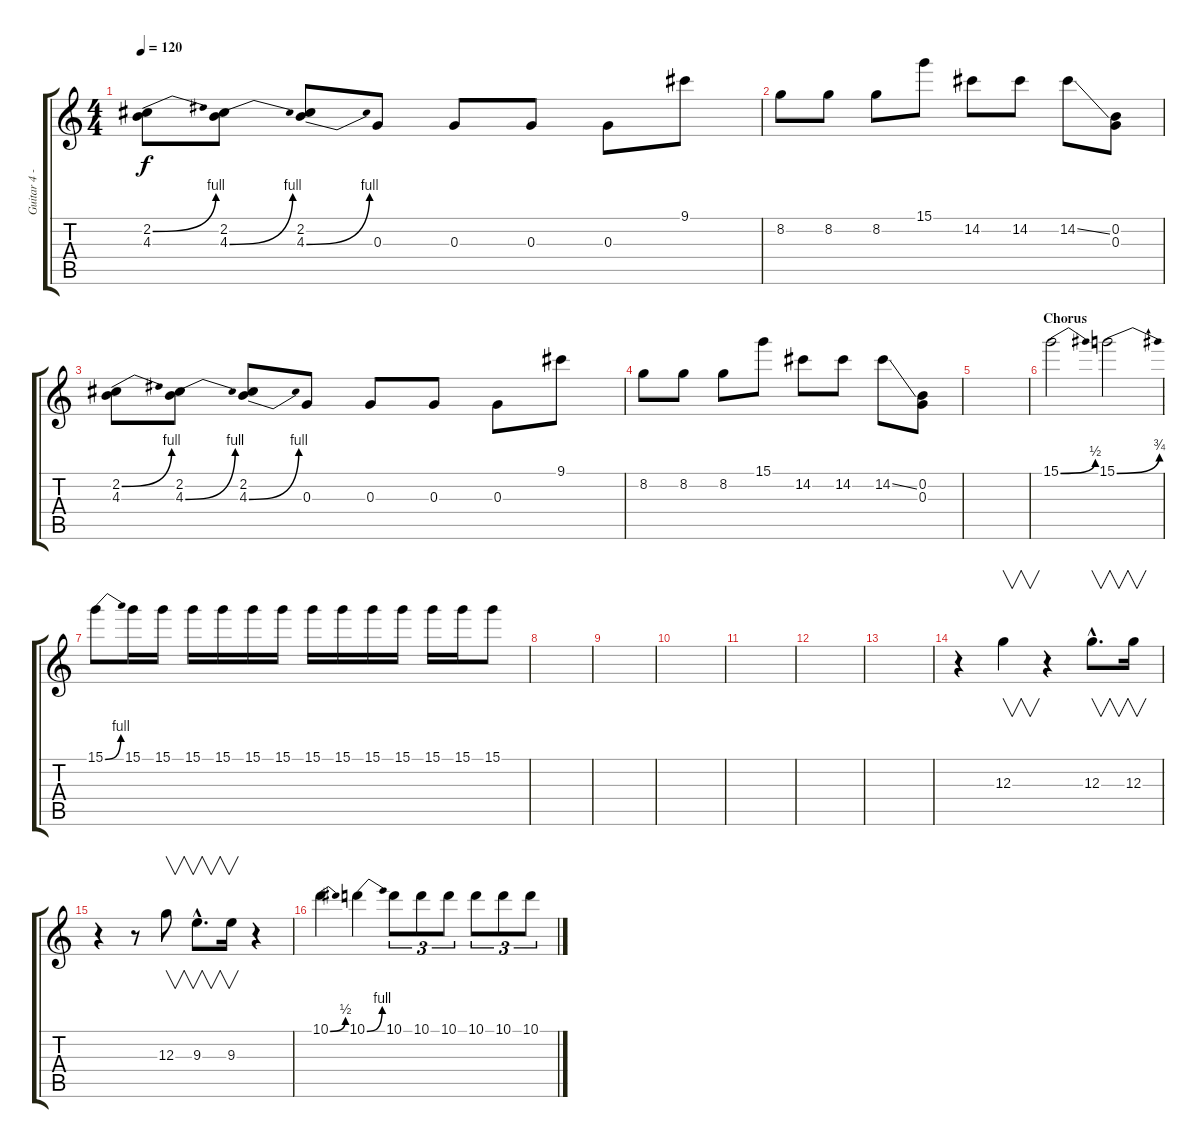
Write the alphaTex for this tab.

\track ("Guitar 4 - Electric" "Guitar 4 -") {instrument distortionguitar}
\staff {score tabs}
\tuning (E4 B3 G3 D3 A2 E2) {hide}
\ts (4 4)
\tempo 120
\clef g2
\ks c
(2.2{be (bend 0 0 60 4)} 4.3).8{dy f} (2.2 4.3{be (bend 0 0 60 4)}).8 (2.2 4.3{be (bend 0 0 60 4)}).8 0.3.8 0.3.8 0.3.8 0.3.8 9.1.8 |
8.2.8 8.2.8 8.2.8 15.1.8 14.2.8 14.2.8 14.2{ss}.8 (0.2 0.3).8 |
(2.2{be (bend 0 0 60 4)} 4.3).8 (2.2 4.3{be (bend 0 0 60 4)}).8 (2.2 4.3{be (bend 0 0 60 4)}).8 0.3.8 0.3.8 0.3.8 0.3.8 9.1.8 |
8.2.8 8.2.8 8.2.8 15.1.8 14.2.8 14.2.8 14.2{ss}.8 (0.2 0.3).8 |
|
\section ("" "Chorus")
15.1{be (bend 0 0 60 2)}.2 15.1{be (bend 0 0 60 3)}.2 |
15.1{be (bend 0 0 60 4)}.8 15.1.16 15.1.16 15.1.16 15.1.16 15.1.16 15.1.16 15.1.16 15.1.16 15.1.16 15.1.16 15.1.16 15.1.16 15.1.8 |
|
|
|
|
|
|
r.4 12.3.4{v} r.4 12.3{hac}.8{v d} 12.3.16{v} |
r.4 r.8 12.3.8{v} 9.3{hac}.8{v d} 9.3.16{v} r.4 |
10.1{be (bend 0 0 60 2)}.4 10.1{be (bend 0 0 60 4)}.4 10.1.8{tu (3 2)} 10.1.8{tu (3 2)} 10.1.8{tu (3 2)} 10.1.8{tu (3 2)} 10.1.8{tu (3 2)} 10.1.8{tu (3 2)}
